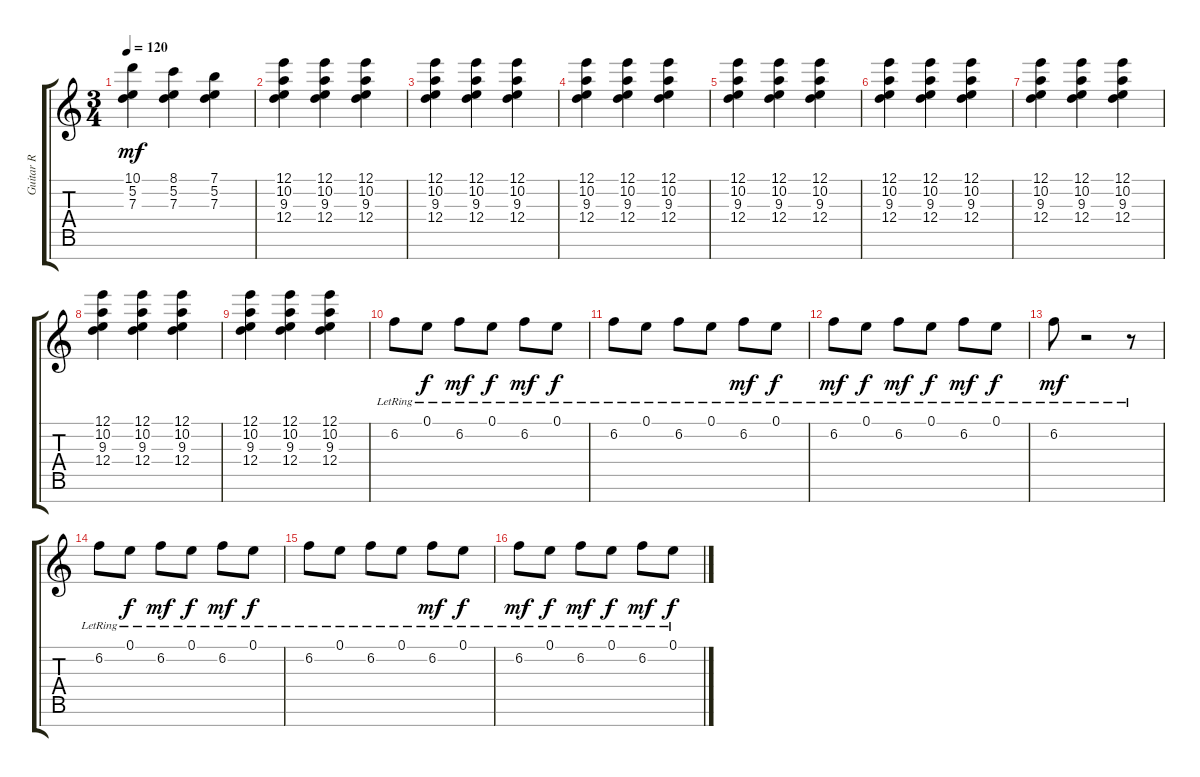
\track ("Guitar R" "Guitar R") {instrument acousticguitarsteel}
\staff {score tabs}
\tuning (E4 B3 G3 D3 A2 E2 B1) {hide}
\ts (3 4)
\tempo 120
\clef g2
\ks c
(10.1 5.2 7.3).4{dy mf} (8.1 5.2 7.3).4 (7.1 5.2 7.3).4 |
(12.1 10.2 9.3 12.4).4 (12.1 10.2 9.3 12.4).4 (12.1 10.2 9.3 12.4).4 |
(12.1 10.2 9.3 12.4).4 (12.1 10.2 9.3 12.4).4 (12.1 10.2 9.3 12.4).4 |
(12.1 10.2 9.3 12.4).4 (12.1 10.2 9.3 12.4).4 (12.1 10.2 9.3 12.4).4 |
(12.1 10.2 9.3 12.4).4 (12.1 10.2 9.3 12.4).4 (12.1 10.2 9.3 12.4).4 |
(12.1 10.2 9.3 12.4).4 (12.1 10.2 9.3 12.4).4 (12.1 10.2 9.3 12.4).4 |
(12.1 10.2 9.3 12.4).4 (12.1 10.2 9.3 12.4).4 (12.1 10.2 9.3 12.4).4 |
(12.1 10.2 9.3 12.4).4 (12.1 10.2 9.3 12.4).4 (12.1 10.2 9.3 12.4).4 |
(12.1 10.2 9.3 12.4).4 (12.1 10.2 9.3 12.4).4 (12.1 10.2 9.3 12.4).4 |
6.2{lr}.8 0.1{lr}.8{dy f} 6.2{lr}.8{dy mf} 0.1{lr}.8{dy f} 6.2{lr}.8{dy mf} 0.1{lr}.8{dy f} |
6.2{lr}.8 0.1{lr}.8 6.2{lr}.8 0.1{lr}.8 6.2{lr}.8{dy mf} 0.1{lr}.8{dy f} |
6.2{lr}.8{dy mf} 0.1{lr}.8{dy f} 6.2{lr}.8{dy mf} 0.1{lr}.8{dy f} 6.2{lr}.8{dy mf} 0.1{lr}.8{dy f} |
6.2{lr}.8{dy mf} r.2 r.8 |
6.2{lr}.8 0.1{lr}.8{dy f} 6.2{lr}.8{dy mf} 0.1{lr}.8{dy f} 6.2{lr}.8{dy mf} 0.1{lr}.8{dy f} |
6.2{lr}.8 0.1{lr}.8 6.2{lr}.8 0.1{lr}.8 6.2{lr}.8{dy mf} 0.1{lr}.8{dy f} |
6.2{lr}.8{dy mf} 0.1{lr}.8{dy f} 6.2{lr}.8{dy mf} 0.1{lr}.8{dy f} 6.2{lr}.8{dy mf} 0.1{lr}.8{dy f}
